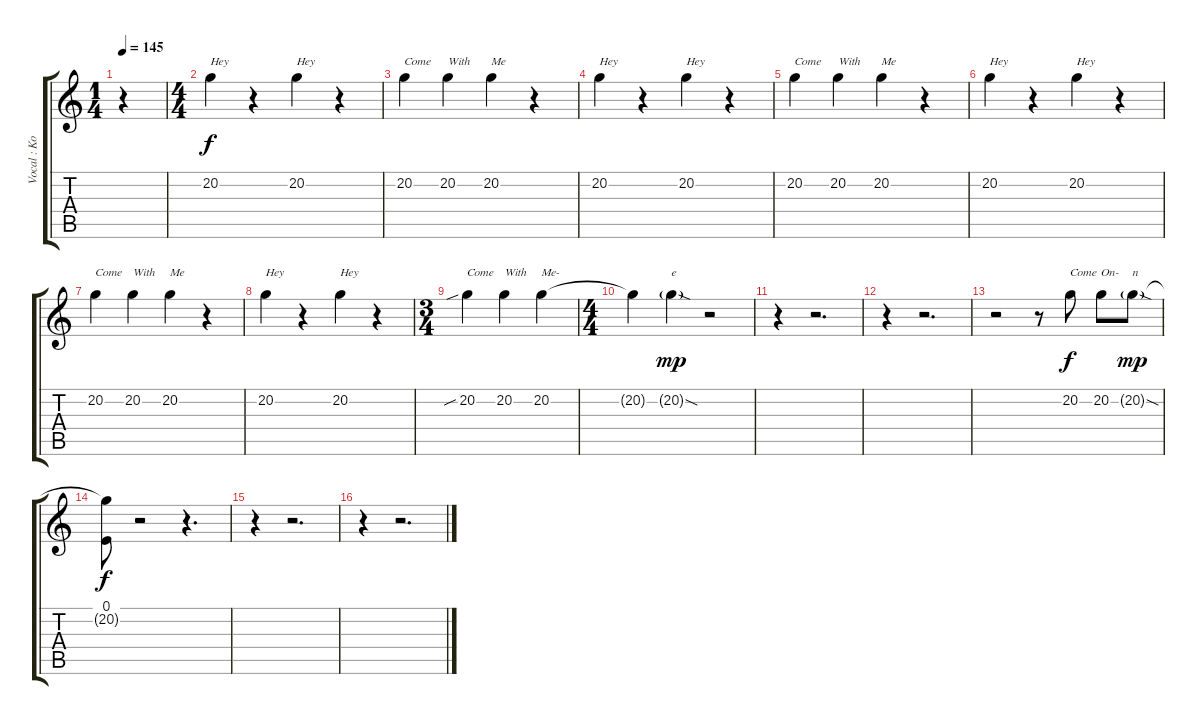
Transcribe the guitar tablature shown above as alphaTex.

\track ("Vocal : Kotobuki Tsumugi" "Vocal : Ko") {instrument ocarina}
\staff {score tabs}
\tuning (E4 B3 G3 D3 A2 E2) {hide}
\ts (1 4)
\tempo 145
\clef g2
\ks c
r.4{dy f instrument ocarina} |
\ts (4 4)
20.2.4{txt "Hey"} r.4 20.2.4{txt "Hey"} r.4 |
20.2.4{txt "Come"} 20.2.4{txt "With"} 20.2.4{txt "Me"} r.4 |
20.2.4{txt "Hey"} r.4 20.2.4{txt "Hey"} r.4 |
20.2.4{txt "Come"} 20.2.4{txt "With"} 20.2.4{txt "Me"} r.4 |
20.2.4{txt "Hey"} r.4 20.2.4{txt "Hey"} r.4 |
20.2.4{txt "Come"} 20.2.4{txt "With"} 20.2.4{txt "Me"} r.4 |
20.2.4{txt "Hey"} r.4 20.2.4{txt "Hey"} r.4 |
\ts (3 4)
20.2{sib}.4{txt "Come"} 20.2.4{txt "With"} 20.2.4{txt "Me-"} |
\ts (4 4)
20.2{t}.4 20.2{sod g}.4{txt "e" dy mp} r.2 |
r.4 r.2{d} |
r.4 r.2{d} |
r.2 r.8 20.2.8{txt "Come" dy f} 20.2.8{txt "On-"} 20.2{sod g}.8{txt "n" dy mp} |
(0.1 20.2{t}).8{dy f} r.2 r.4{d} |
r.4 r.2{d} |
r.4 r.2{d}
